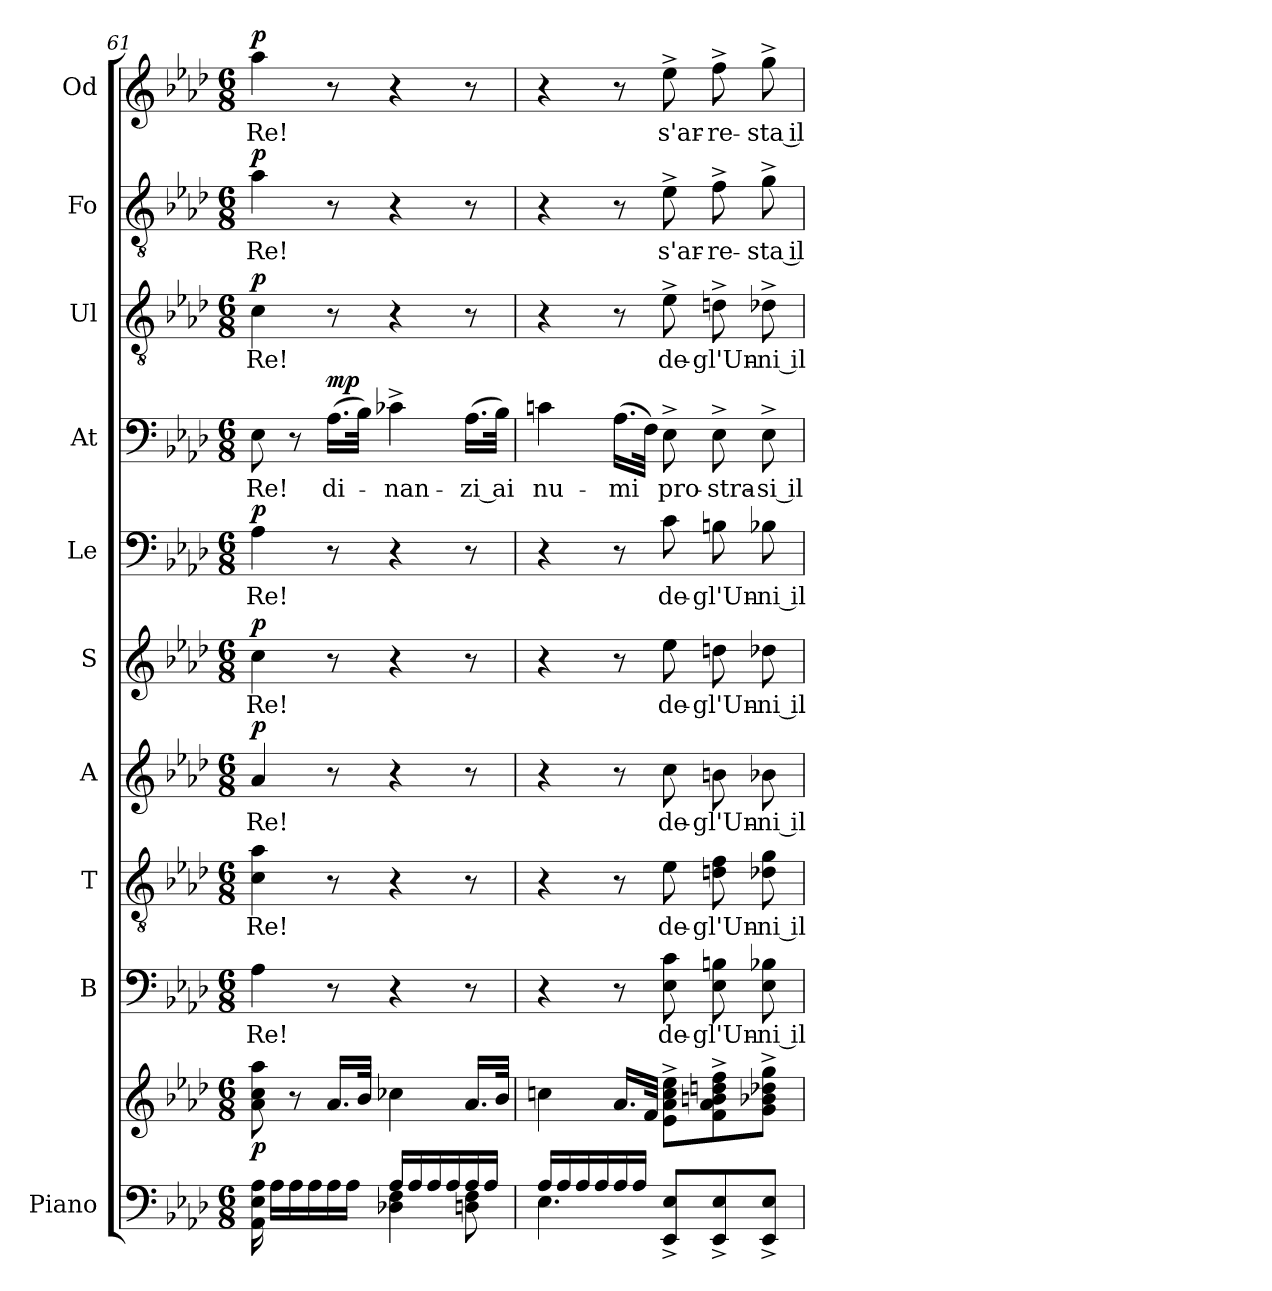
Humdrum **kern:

**kern	**kern	**dynam	**kern	**text	**kern	**text	**kern	**text	**dynam	**kern	**text	**dynam	**kern	**text	**dynam	**kern	**text	**dynam	**kern	**text	**dynam	**kern	**text	**dynam	**kern	**text	**dynam
*part10	*part10	*part10	*part9	*part9	*part8	*part8	*part7	*part7	*part7	*part6	*part6	*part6	*part5	*part5	*part5	*part4	*part4	*part4	*part3	*part3	*part3	*part2	*part2	*part2	*part1	*part1	*part1
*staff11	*staff10	*staff10/11	*staff9	*staff9	*staff8	*staff8	*staff7	*staff7	*staff7	*staff6	*staff6	*staff6	*staff5	*staff5	*staff5	*staff4	*staff4	*staff4	*staff3	*staff3	*staff3	*staff2	*staff2	*staff2	*staff1	*staff1	*staff1
*I"Piano	*	*	*I"B	*	*I"T	*	*I"A	*	*	*I"S	*	*	*I"Le	*	*	*I"At	*	*	*I"Ul	*	*	*I"Fo	*	*	*I"Od	*	*
*I'Pno	*	*	*I'B	*	*I'T	*	*I'A	*	*	*I'S	*	*	*I'Le	*	*	*I'At	*	*	*I'Ul	*	*	*I'Fo	*	*	*I'Od	*	*
!!LO:PB:g=z
*clefF4	*clefG2	*	*clefF4	*	*clefGv2	*	*clefG2	*	*	*clefG2	*	*	*clefF4	*	*	*clefF4	*	*	*clefGv2	*	*	*clefGv2	*	*	*clefG2	*	*
*k[b-e-a-d-]	*k[b-e-a-d-]	*	*k[b-e-a-d-]	*	*k[b-e-a-d-]	*	*k[b-e-a-d-]	*	*	*k[b-e-a-d-]	*	*	*k[b-e-a-d-]	*	*	*k[b-e-a-d-]	*	*	*k[b-e-a-d-]	*	*	*k[b-e-a-d-]	*	*	*k[b-e-a-d-]	*	*
*M6/8	*M6/8	*	*M6/8	*	*M6/8	*	*M6/8	*	*	*M6/8	*	*	*M6/8	*	*	*M6/8	*	*	*M6/8	*	*	*M6/8	*	*	*M6/8	*	*
=61	=61	=61	=61	=61	=61	=61	=61	=61	=61	=61	=61	=61	=61	=61	=61	=61	=61	=61	=61	=61	=61	=61	=61	=61	=61	=61	=61
*^	*	*	*	*	*	*	*	*	*	*	*	*	*	*	*	*	*	*	*	*	*	*	*	*	*	*	*
!	!	!	!LO:DY:b	!	!LO:LY:b	!	!LO:LY:b	!	!LO:LY:b	!LO:DY:a	!	!LO:LY:b	!LO:DY:a	!	!LO:LY:b	!LO:DY:a	!	!LO:LY:b	!	!	!LO:LY:b	!LO:DY:a	!	!LO:LY:b	!LO:DY:a	!	!LO:LY:b	!LO:DY:a
16AA-\ 16E-\ 16A-\	4.ryy	8a-\ 8cc\ 8aa-\	p	4A-\	Re!	4c!\ 4a-\	Re!	4a-/	Re!	p	4cc\	Re!	p	4A-\	Re!	p	8E-\	Re!	.	4c\	Re!	p	4a-\	Re!	p	4aa-\	Re!	p
16A-\LL	.	.	.	.	.	.	.	.	.	.	.	.	.	.	.	.	.	.	.	.	.	.	.	.	.	.	.	.
16A-\	.	8r	.	.	.	.	.	.	.	.	.	.	.	.	.	.	8r	.	.	.	.	.	.	.	.	.	.	.
16A-\	.	.	.	.	.	.	.	.	.	.	.	.	.	.	.	.	.	.	.	.	.	.	.	.	.	.	.	.
!	!	!	!	!	!	!	!	!	!	!	!	!	!	!	!	!	!	!LO:LY:b	!LO:DY:a	!	!	!	!	!	!	!	!	!
16A-\	.	16.a-/LL	.	8r	.	8r	.	8r	.	.	8r	.	.	8r	.	.	(>16.A-\LL	di-	mp	8r	.	.	8r	.	.	8r	.	.
16A-\JJ	.	.	.	.	.	.	.	.	.	.	.	.	.	.	.	.	.	.	.	.	.	.	.	.	.	.	.	.
.	.	32b-/JJk	.	.	.	.	.	.	.	.	.	.	.	.	.	.	32B-\JJk)	.	.	.	.	.	.	.	.	.	.	.
!	!	!	!	!	!	!	!	!	!	!	!	!	!	!	!	!	!	!LO:LY:b	!	!	!	!	!	!	!	!	!	!
16A-/LL	4D-X\ 4F\	4cc-X\	.	4r	.	4r	.	4r	.	.	4r	.	.	4r	.	.	4c-X^\	-nan-	.	4r	.	.	4r	.	.	4r	.	.
16A-/	.	.	.	.	.	.	.	.	.	.	.	.	.	.	.	.	.	.	.	.	.	.	.	.	.	.	.	.
16A-/	.	.	.	.	.	.	.	.	.	.	.	.	.	.	.	.	.	.	.	.	.	.	.	.	.	.	.	.
16A-/	.	.	.	.	.	.	.	.	.	.	.	.	.	.	.	.	.	.	.	.	.	.	.	.	.	.	.	.
!	!	!	!	!	!	!	!	!	!	!	!	!	!	!	!	!	!	!LO:LY:b	!	!	!	!	!	!	!	!	!	!
16A-/	8Dn\ 8F\	16.a-/LL	.	8r	.	8r	.	8r	.	.	8r	.	.	8r	.	.	(>16.A-\LL	-zi ai	.	8r	.	.	8r	.	.	8r	.	.
16A-/JJ	.	.	.	.	.	.	.	.	.	.	.	.	.	.	.	.	.	.	.	.	.	.	.	.	.	.	.	.
.	.	32b-/JJk	.	.	.	.	.	.	.	.	.	.	.	.	.	.	32B-\JJk)	.	.	.	.	.	.	.	.	.	.	.
=62	=62	=62	=62	=62	=62	=62	=62	=62	=62	=62	=62	=62	=62	=62	=62	=62	=62	=62	=62	=62	=62	=62	=62	=62	=62	=62	=62	=62
!	!	!	!	!	!	!	!	!	!	!	!	!	!	!	!	!	!	!LO:LY:b	!	!	!	!	!	!	!	!	!	!
16A-/LL	4.E-\	4ccn\	.	4r	.	4r	.	4r	.	.	4r	.	.	4r	.	.	4cn\	nu-	.	4r	.	.	4r	.	.	4r	.	.
16A-/	.	.	.	.	.	.	.	.	.	.	.	.	.	.	.	.	.	.	.	.	.	.	.	.	.	.	.	.
16A-/	.	.	.	.	.	.	.	.	.	.	.	.	.	.	.	.	.	.	.	.	.	.	.	.	.	.	.	.
16A-/	.	.	.	.	.	.	.	.	.	.	.	.	.	.	.	.	.	.	.	.	.	.	.	.	.	.	.	.
!	!	!	!	!	!	!	!	!	!	!	!	!	!	!	!	!	!	!LO:LY:b	!	!	!	!	!	!	!	!	!	!
16A-/	.	16.a-/LL	.	8r	.	8r	.	8r	.	.	8r	.	.	8r	.	.	(>16.A-\LL	-mi	.	8r	.	.	8r	.	.	8r	.	.
16A-/JJ	.	.	.	.	.	.	.	.	.	.	.	.	.	.	.	.	.	.	.	.	.	.	.	.	.	.	.	.
.	.	32f/JJk	.	.	.	.	.	.	.	.	.	.	.	.	.	.	32F\JJk)	.	.	.	.	.	.	.	.	.	.	.
!	!	!	!	!	!LO:LY:b	!	!LO:LY:b	!	!LO:LY:b	!	!	!LO:LY:b	!	!	!LO:LY:b	!	!	!LO:LY:b	!	!	!LO:LY:b	!	!	!LO:LY:b	!	!	!LO:LY:b	!
8EE-/^ 8E-/^L	4.ryy	8e-\^ 8a-\^ 8cc\^ 8ee-\^L	.	8E-\ 8c!\	de-	8e-\	de-	8cc\	de-	.	8ee-\	de-	.	8c\	de-	.	8E-^\	pro-	.	8e-^\	de-	.	8e-^\	s'ar-	.	8ee-^\	s'ar-	.
!	!	!	!	!	!LO:LY:b	!	!LO:LY:b	!	!LO:LY:b	!	!	!LO:LY:b	!	!	!LO:LY:b	!	!	!LO:LY:b	!	!	!LO:LY:b	!	!	!LO:LY:b	!	!	!LO:LY:b	!
8EE-/^ 8E-/^	.	8f\^ 8a-\^ 8bn\^ 8ddn\^ 8ff\^	.	8E-\ 8Bn!\	-gl'Un-	8dn!\ 8f\	-gl'Un-	8bn\	-gl'Un-	.	8ddn\	-gl'Un-	.	8Bn\	-gl'Un-	.	8E-^\	-stra-	.	8dn^\	-gl'Un-	.	8f^\	-re-	.	8ff^\	-re-	.
!	!	!	!	!	!LO:LY:b	!	!LO:LY:b	!	!LO:LY:b	!	!	!LO:LY:b	!	!	!LO:LY:b	!	!	!LO:LY:b	!	!	!LO:LY:b	!	!	!LO:LY:b	!	!	!LO:LY:b	!
8EE-/^ 8E-/^J	.	8g\^ 8b-X\^ 8dd-X\^ 8gg\^J	.	8E-\ 8B-X!\	-ni il	8d-X!\ 8g\	-ni il	8b-X\	-ni il	.	8dd-X\	-ni il	.	8B-X\	-ni il	.	8E-^\	-si il	.	8d-X^\	-ni il	.	8g^\	-sta il	.	8gg^\	-sta il	.
*v	*v	*	*	*	*	*	*	*	*	*	*	*	*	*	*	*	*	*	*	*	*	*	*	*	*	*	*	*
=	=	=	=	=	=	=	=	=	=	=	=	=	=	=	=	=	=	=	=	=	=	=	=	=	=	=	=
*-	*-	*-	*-	*-	*-	*-	*-	*-	*-	*-	*-	*-	*-	*-	*-	*-	*-	*-	*-	*-	*-	*-	*-	*-	*-	*-	*-
